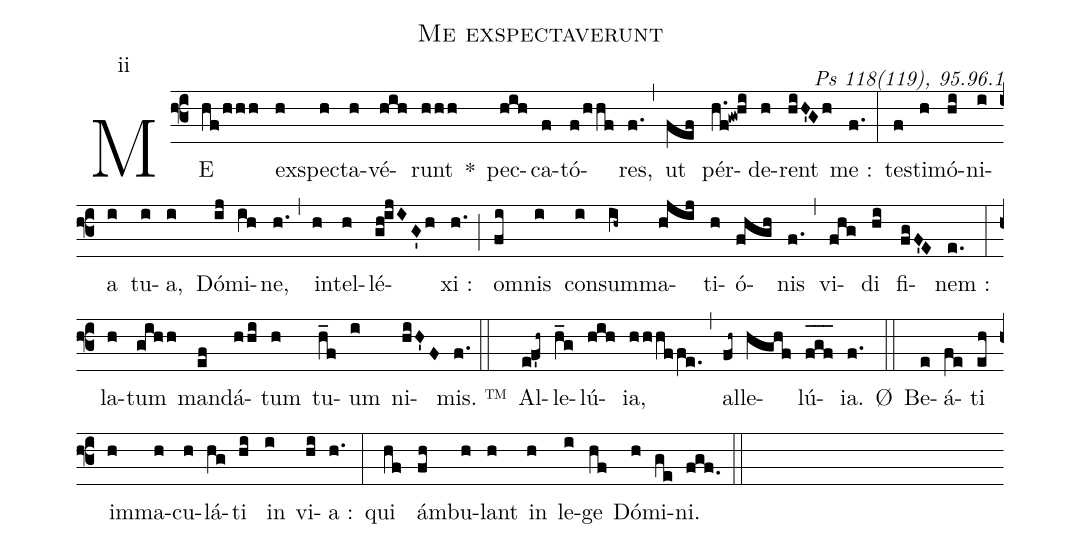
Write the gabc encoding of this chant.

name:Me exspectaverunt;
commentary: Ps 118(119), 95.96.1;
mode:ii;
%%
(f3) ME(hf/hhh) ex(h)spe(h)cta(h)vé(hih)runt(hhh) *() pec(hih)ca(f)tó(f/hhf)res,(f.) (,) ut(fef) pér(h.f!gw!hi)de(h)rent(hiH'Gh) me~:(f.) (:) te(f)sti(h)mó(hi)ni(i)a(i) tu(i)a,(i) Dó(ij)mi(ih)ne,(h.) (,) in(h)tel(h)lé(gh!ijIG'h)xi~:(h.) (;) o(fi)mnis(i) con(i)sum(ih~)ma(hjij)ti(h)ó(fhgh)nis(f.) (,) vi(fhg)di(hi) fi(fgF'E)nem~:(e.) (:) la(h)tum(gihh) man(ef)dá(hhi)tum(h) tu(h_f)um(i) ni(hiH'F)mis.(f.) (::) ™() Al(e!f'h~)le(h_g)lú(hih)ia,(hhhffe.) (,) al(fh~)le(hghf)lú(f_[oh:h]g_[oh:h]f_[oh:h])ia.(f.) Ø(::) Be(e)á(fe)ti(eh) im(h)ma(h)cu(h)lá(hg)ti(hi) in(i) vi(hi)a~:(h.) (:) qui(hf) ám(fh)bu(h)lant(h) in(h) le(i)ge(hf) Dó(h)mi(ge)ni.(fgf.) (::)
